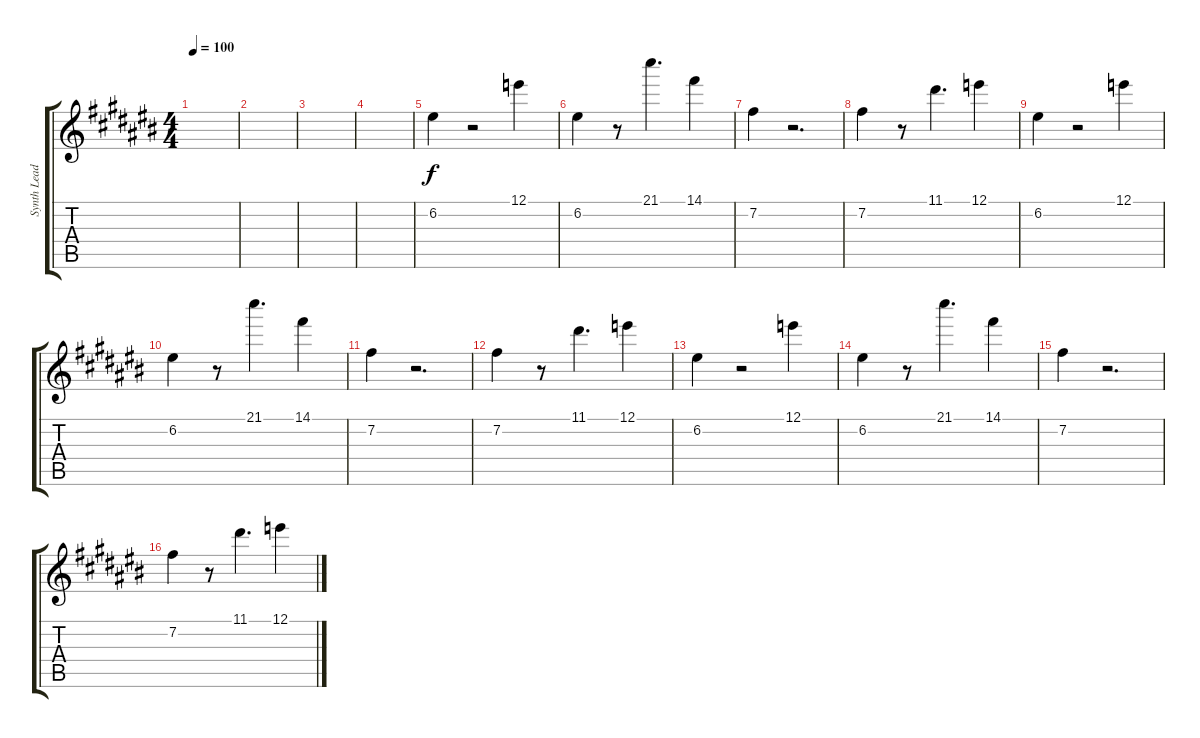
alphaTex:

\track ("Synth Lead" "Synth Lead") {instrument lead2sawtooth}
\staff {score tabs}
\tuning (E5 B4 G4 D4 A3 E3) {hide}
\ts (4 4)
\tempo 100
\clef g2
\ks c#
|
|
|
|
6.2.4 r.2 12.1.4 |
6.2.4 r.8 21.1.4{d} 14.1.4 |
7.2.4 r.2{d} |
7.2.4 r.8 11.1.4{d} 12.1.4 |
6.2.4 r.2 12.1.4 |
6.2.4 r.8 21.1.4{d} 14.1.4 |
7.2.4 r.2{d} |
7.2.4 r.8 11.1.4{d} 12.1.4 |
6.2.4 r.2 12.1.4 |
6.2.4 r.8 21.1.4{d} 14.1.4 |
7.2.4 r.2{d} |
7.2.4 r.8 11.1.4{d} 12.1.4
